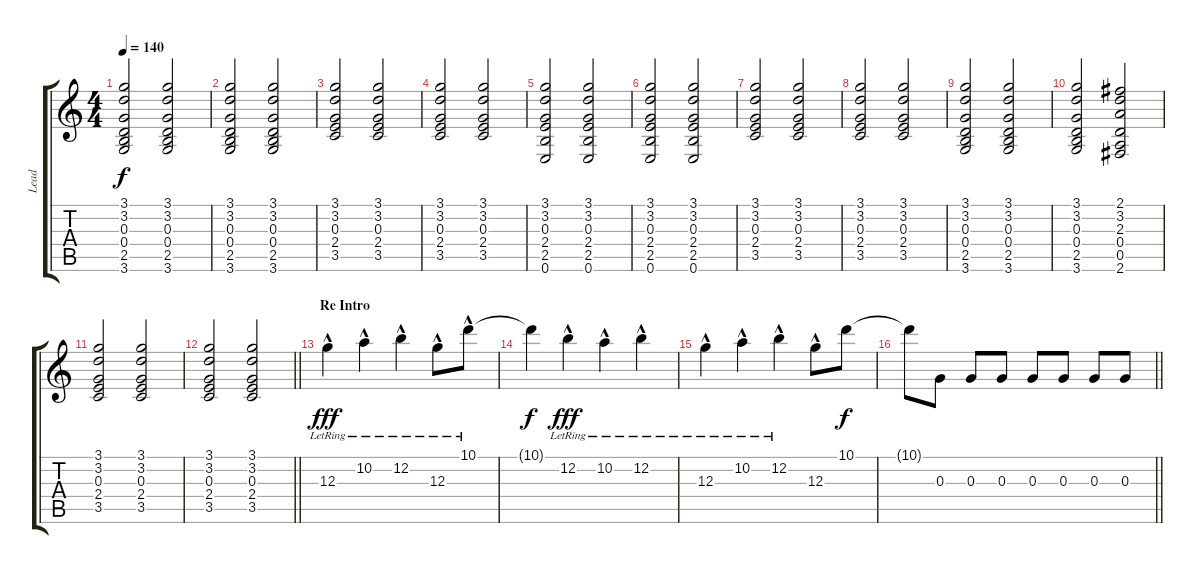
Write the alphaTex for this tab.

\track ("Lead" "Lead") {instrument electricguitarjazz}
\staff {score tabs}
\tuning (E4 B3 G3 D3 A2 E2) {hide}
\ts (4 4)
\tempo 140
\clef g2
\ks c
(3.1 3.2 0.3 0.4 2.5 3.6).2{dy f} (3.1 3.2 0.3 0.4 2.5 3.6).2 |
(3.1 3.2 0.3 0.4 2.5 3.6).2 (3.1 3.2 0.3 0.4 2.5 3.6).2 |
(3.1 3.2 0.3 2.4 3.5).2 (3.1 3.2 0.3 2.4 3.5).2 |
(3.1 3.2 0.3 2.4 3.5).2 (3.1 3.2 0.3 2.4 3.5).2 |
(3.1 3.2 0.3 2.4 2.5 0.6).2 (3.1 3.2 0.3 2.4 2.5 0.6).2 |
(3.1 3.2 0.3 2.4 2.5 0.6).2 (3.1 3.2 0.3 2.4 2.5 0.6).2 |
(3.1 3.2 0.3 2.4 3.5).2 (3.1 3.2 0.3 2.4 3.5).2 |
(3.1 3.2 0.3 2.4 3.5).2 (3.1 3.2 0.3 2.4 3.5).2 |
(3.1 3.2 0.3 0.4 2.5 3.6).2 (3.1 3.2 0.3 0.4 2.5 3.6).2 |
(3.1 3.2 0.3 0.4 2.5 3.6).2 (2.1 3.2 2.3 0.4 0.5 2.6).2 |
(3.1 3.2 0.3 2.4 3.5).2 (3.1 3.2 0.3 2.4 3.5).2 |
\barLineRight lightlight
(3.1 3.2 0.3 2.4 3.5).2 (3.1 3.2 0.3 2.4 3.5).2 |
\section ("" "Re Intro")
12.3{hac lr}.4{dy fff} 10.2{hac lr}.4 12.2{hac lr}.4 12.3{hac lr}.8 10.1{hac lr}.8 |
10.1{t}.4{dy f} 12.2{hac lr}.4{dy fff} 10.2{hac lr}.4 12.2{hac lr}.4 |
12.3{hac lr}.4 10.2{hac lr}.4 12.2{hac lr}.4 12.3{hac}.8 10.1.8{dy f} |
\barLineRight lightlight
10.1{t}.8 0.3.8{volume 10 instrument overdrivenguitar} 0.3.8 0.3.8 0.3.8 0.3.8 0.3.8 0.3.8
